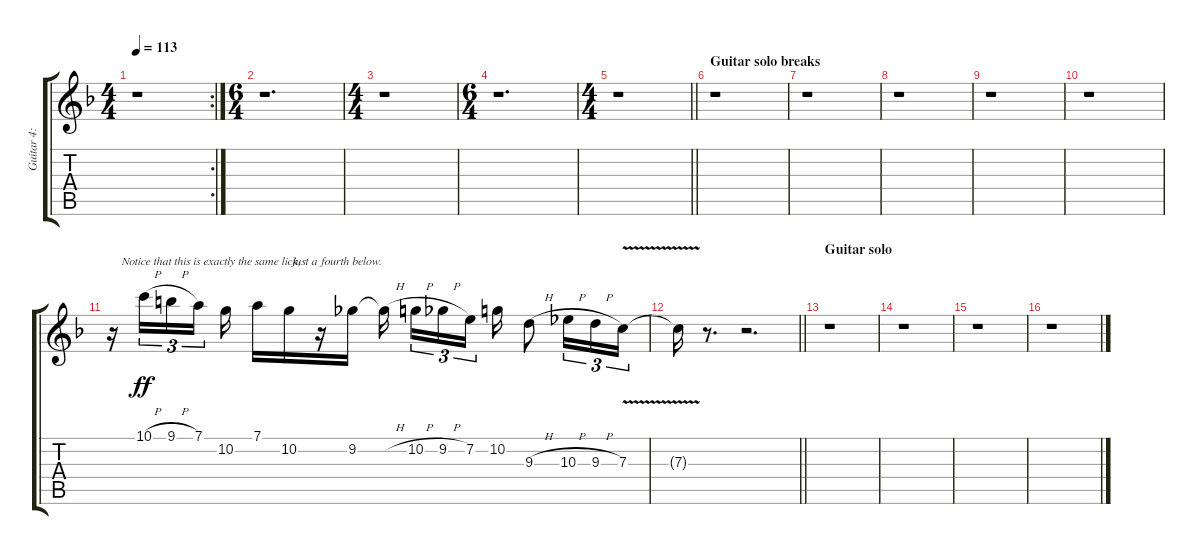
\track ("Guitar 4: solo harmony" "Guitar 4: ") {instrument distortionguitar}
\staff {score tabs}
\tuning (D4 A3 F3 C3 G2 D2) {hide}
\rc 2
\ts (4 4)
\tempo 113
\clef g2
\ks dminor
r.1{dy ff} |
\ts (6 4)
r.1{d} |
\ts (4 4)
r.1 |
\ts (6 4)
r.1{d} |
\ts (4 4)
\barLineRight lightlight
r.1 |
\section ("" "Guitar solo breaks")
r.1 |
r.1 |
r.1 |
r.1 |
r.1 |
r.16{txt "   Notice that this is exactly the same lick,"} 10.1{h}.16{tu (3 2)} 9.1{h}.16{tu (3 2)} 7.1.16{tu (3 2) beam splitsecondary} 10.2.16 7.1.16 10.2.16{txt " just a fourth below."} r.16 9.2.16 9.2{h t}.16{beam splitsecondary} 10.2{h}.16{tu (3 2)} 9.2{h}.16{tu (3 2)} 7.2.16{tu (3 2) beam splitsecondary} 10.2.16 9.3{h}.8 10.3{h}.16{tu (3 2)} 9.3{h}.16{tu (3 2)} 7.3{v}.16{tu (3 2)} |
\barLineRight lightlight
7.3{v t}.16 r.8{d} r.2{d} |
\section ("" "Guitar solo")
r.1 |
r.1 |
r.1 |
r.1
